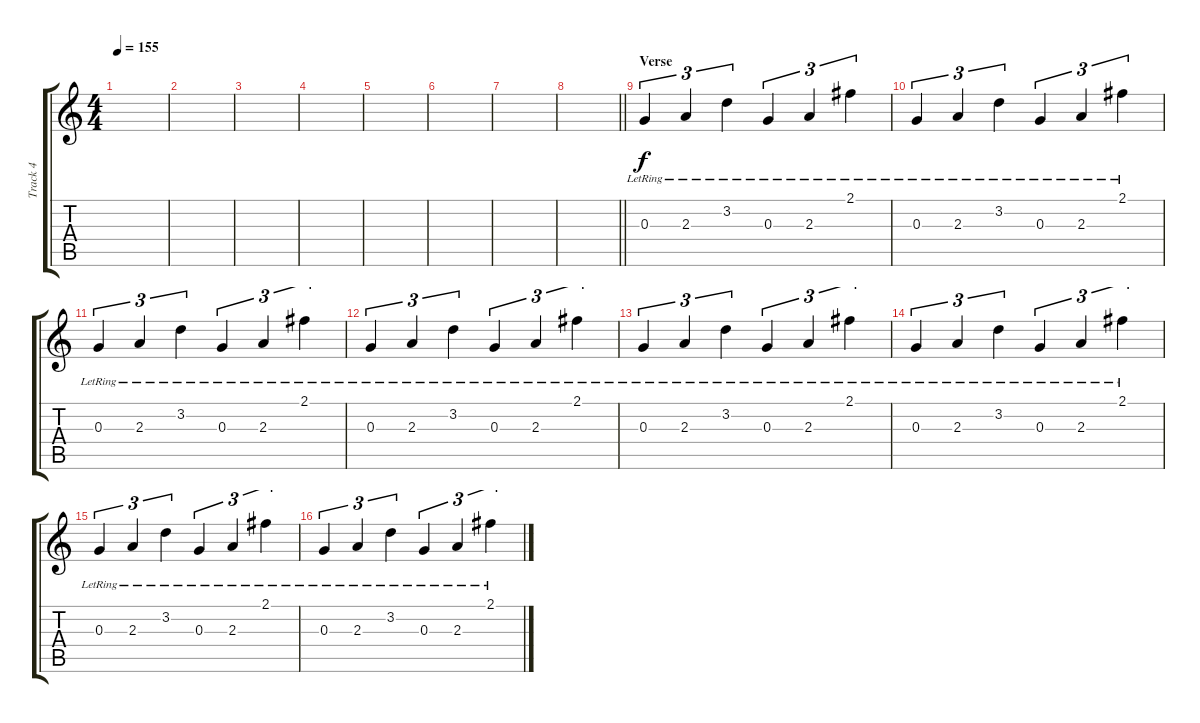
\track ("Track 4" "Track 4") {instrument electricguitarclean}
\staff {score tabs}
\tuning (E4 B3 G3 D3 A2 E2) {hide}
\ts (4 4)
\tempo 155
\clef g2
\ks c
|
|
|
|
|
|
|
\barLineRight lightlight
|
\section ("" "Verse")
0.3{lr}.4{tu (3 2)} 2.3{lr}.4{tu (3 2)} 3.2{lr}.4{tu (3 2)} 0.3{lr}.4{tu (3 2)} 2.3{lr}.4{tu (3 2)} 2.1{lr}.4{tu (3 2)} |
0.3{lr}.4{tu (3 2)} 2.3{lr}.4{tu (3 2)} 3.2{lr}.4{tu (3 2)} 0.3{lr}.4{tu (3 2)} 2.3{lr}.4{tu (3 2)} 2.1{lr}.4{tu (3 2)} |
0.3{lr}.4{tu (3 2)} 2.3{lr}.4{tu (3 2)} 3.2{lr}.4{tu (3 2)} 0.3{lr}.4{tu (3 2)} 2.3{lr}.4{tu (3 2)} 2.1{lr}.4{tu (3 2)} |
0.3{lr}.4{tu (3 2)} 2.3{lr}.4{tu (3 2)} 3.2{lr}.4{tu (3 2)} 0.3{lr}.4{tu (3 2)} 2.3{lr}.4{tu (3 2)} 2.1{lr}.4{tu (3 2)} |
0.3{lr}.4{tu (3 2)} 2.3{lr}.4{tu (3 2)} 3.2{lr}.4{tu (3 2)} 0.3{lr}.4{tu (3 2)} 2.3{lr}.4{tu (3 2)} 2.1{lr}.4{tu (3 2)} |
0.3{lr}.4{tu (3 2)} 2.3{lr}.4{tu (3 2)} 3.2{lr}.4{tu (3 2)} 0.3{lr}.4{tu (3 2)} 2.3{lr}.4{tu (3 2)} 2.1{lr}.4{tu (3 2)} |
0.3{lr}.4{tu (3 2)} 2.3{lr}.4{tu (3 2)} 3.2{lr}.4{tu (3 2)} 0.3{lr}.4{tu (3 2)} 2.3{lr}.4{tu (3 2)} 2.1{lr}.4{tu (3 2)} |
0.3{lr}.4{tu (3 2)} 2.3{lr}.4{tu (3 2)} 3.2{lr}.4{tu (3 2)} 0.3{lr}.4{tu (3 2)} 2.3{lr}.4{tu (3 2)} 2.1{lr}.4{tu (3 2)}
